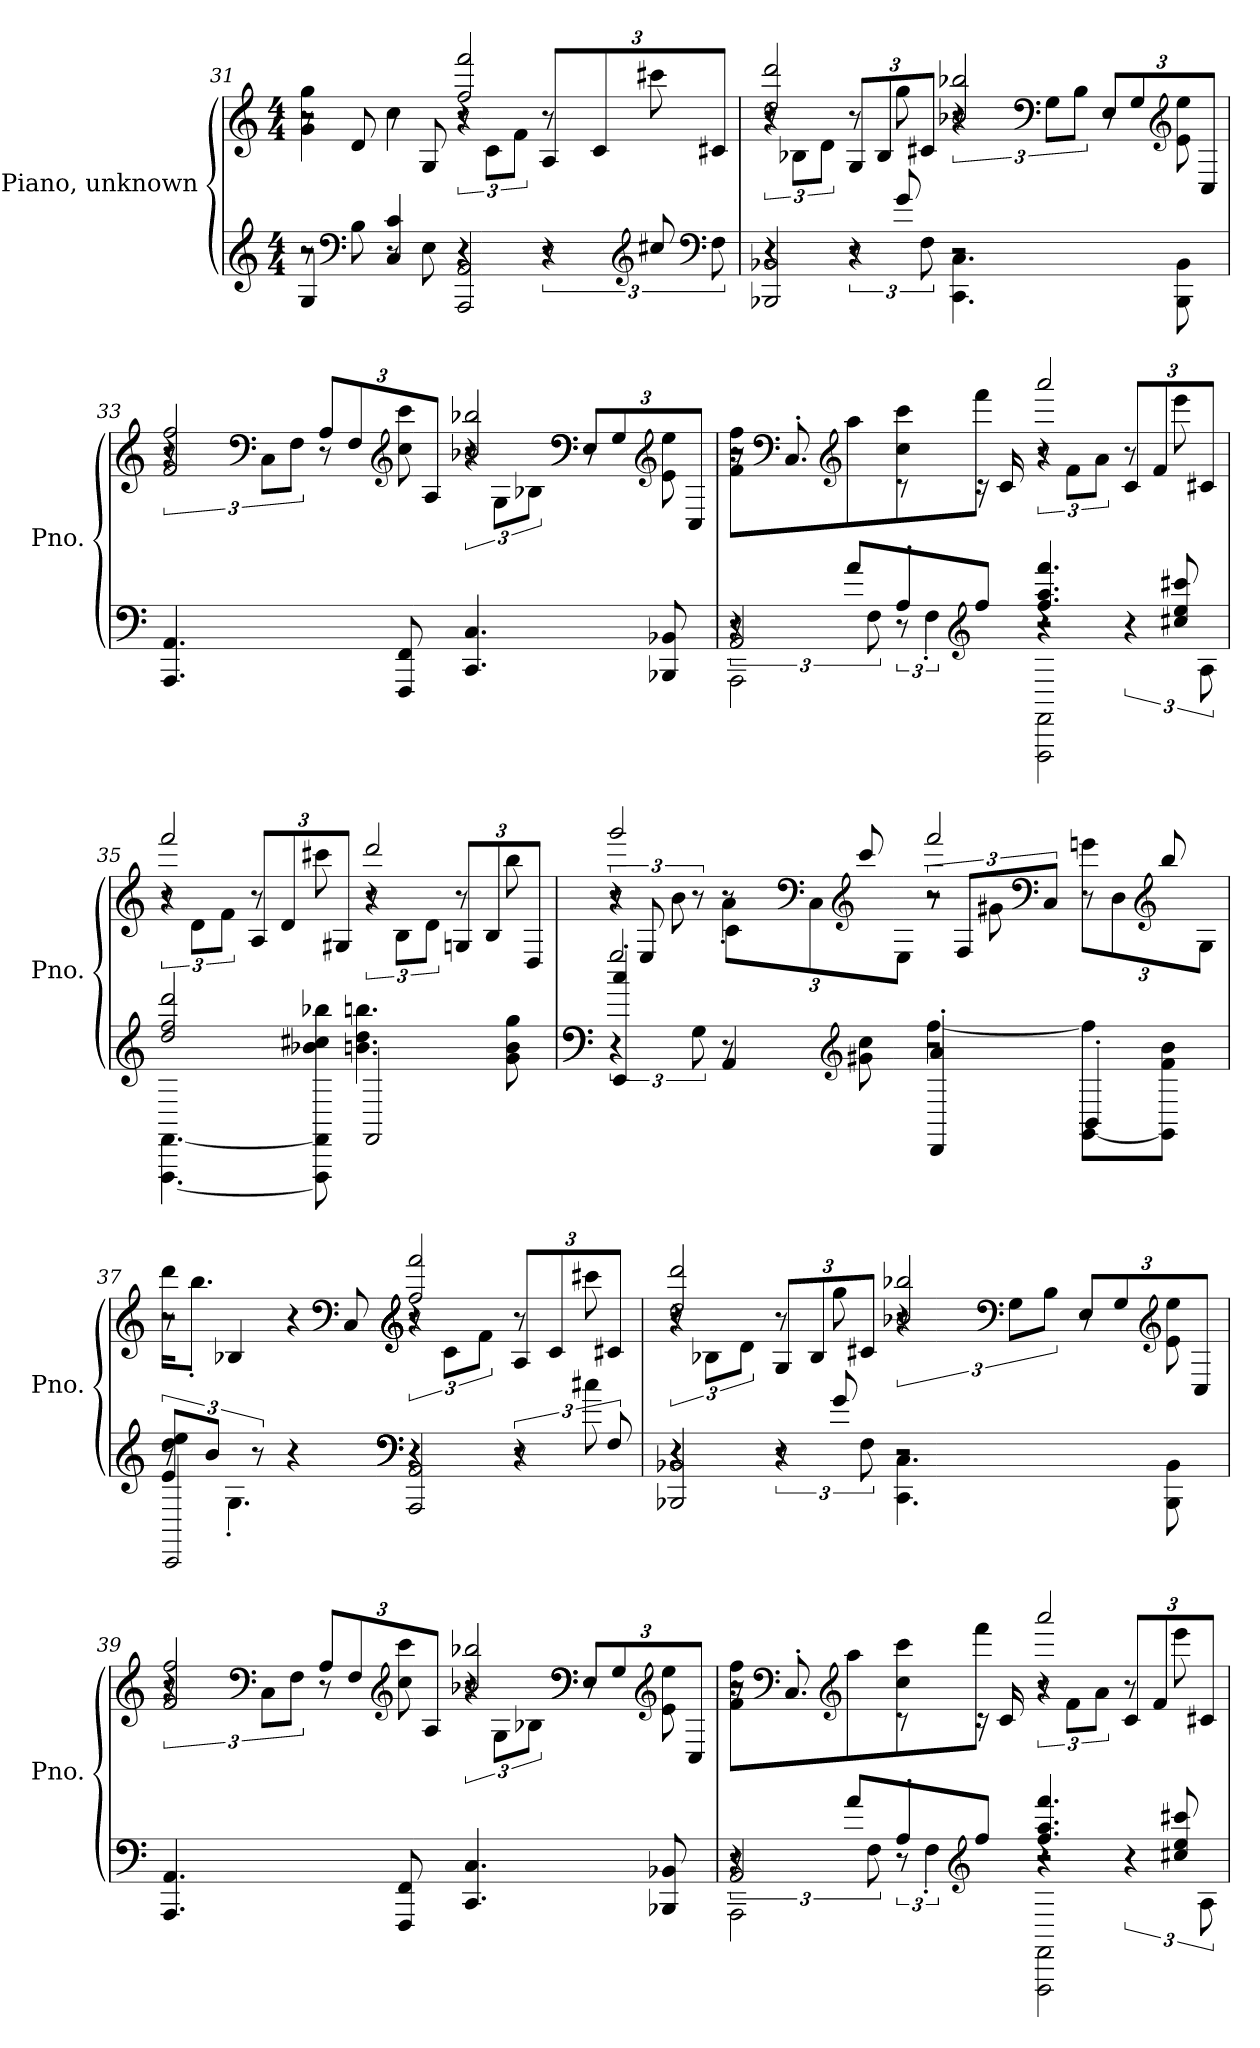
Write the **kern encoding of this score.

**kern	**kern
*part1	*part1
*staff2	*staff1
*I"Piano, unknown	*
*I'Pno.	*
!!LO:LB:g=z
*clefG2	*clefG2
*k[]	*k[]
*M4/4	*M4/4
=31	=31
*^	*^
*	*^	*	*^
4G/	8r	2r	2r	4g\ 4gg\	8r
*clefF4	*	*	*	*	*
.	8B\	.	.	.	8d/
4C/ 4c/	8r	.	.	4cc\	8r
.	8E\	.	.	.	8G/
4r	4r	2AAA/ 2AA/	2ff/ 2fff/	12r	4r
.	.	.	.	12c\L	.
.	.	.	.	12f\J	.
*	*	*	*	*	*Xbrackettup
8r	6r	.	.	8r	12A/L
.	.	.	.	.	12c/
*clefG2	*	*	*	*	*
8cc#X/	.	.	.	8ccc#X\	.
*clefF4	*	*	*	*	*
.	12F\	.	.	.	12c#X/J
=32	=32	=32	=32	=32	=32
*	*	*	*	*brackettup	*
4r	4r	2BBB-X/ 2BB-X/	2dd/ 2ddd/	12r	4r
.	.	.	.	12B-X\L	.
.	.	.	.	12d\J	.
*	*	*	*	*	*Xbrackettup
8r	6r	.	.	8r	12G/L
.	.	.	.	.	12B-/
8g/	.	.	.	8gg\	.
.	12F\	.	.	.	12c#X/J
*	*	*	*	*brackettup	*
2r	4.CC\ 4.C\	2r	2b-X/ 2bb-X/	12r	4r
*	*	*	*clefF4	*	*
.	.	.	.	12G\L	.
.	.	.	.	12B-\J	.
*	*	*	*	*	*Xbrackettup
.	.	.	.	8r	12E/L
.	.	.	.	.	12G/
*	*	*	*clefG2	*	*
.	8BBB-\ 8BB-\	.	.	8e\ 8ee\	.
.	.	.	.	.	12C/J
*v	*v	*v	*	*	*
!!LO:LB:g=z	!!	!!
=33	=33	=33	=33
*	*	*brackettup	*
4.AAA/ 4.AA/	2f/ 2ff/	12r	4r
*	*clefF4	*	*
.	.	12C\L	.
.	.	12F\J	.
*	*	*	*Xbrackettup
.	.	8r	12A/L
.	.	.	12F/
*	*clefG2	*	*
8FFF/ 8FF/	.	8cc\ 8ccc\	.
.	.	.	12A/J
*	*	*brackettup	*
4.CC/ 4.C/	2b-X/ 2bb-X/	12r	4r
.	.	12G\L	.
.	.	12B-X\J	.
*	*clefF4	*	*
*	*	*	*Xbrackettup
.	.	8r	12E/L
.	.	.	12G/
*	*clefG2	*	*
8BBB-X/ 8BB-X/	.	8e\ 8ee\	.
.	.	.	12C/J
=34	=34	=34	=34
*^	*	*	*
*	*^	*	*	*
*	*	*^	*	*	*
8r	6r	2AA/	2AAA\	2r	8f\ 8ff\L	16r
*	*	*	*	*clefF4	*	*
.	.	.	.	.	.	8.C'/
*	*	*	*	*clefG2	*	*
8a/L	.	.	.	.	8aa\	.
.	12F\	.	.	.	.	.
8A'/	12r	.	.	.	8cc\ 8ccc\	8r
.	6F'\	.	.	.	.	.
*clefG2	*	*	*	*	*	*
8ff/J	.	.	.	.	8fff\J	16r
.	.	.	.	.	.	16c/
*	*	*	*	*	*brackettup	*
4.ff/ 4.aa/ 4.fff/	4r	2r	2FFF\ 2FF\	2aaa/	12r	4r
.	.	.	.	.	12f\L	.
.	.	.	.	.	12a\J	.
*	*	*	*	*	*	*Xbrackettup
.	6r	.	.	.	8r	12c/L
.	.	.	.	.	.	12f/
8cc#X/ 8ee/ 8ccc#X/	.	.	.	.	8eee\	.
.	12A\	.	.	.	.	12c#X/J
*	*v	*v	*v	*	*	*
!!LO:LB:g=z	!!	!!
=35	=35	=35	=35	=35
*	*	*	*brackettup	*
2dd/ 2ff/ 2ddd/	[4.FFF\ [4.FF\	2fff/	12r	4r
.	.	.	12d\L	.
.	.	.	12f\J	.
*	*	*	*	*Xbrackettup
.	.	.	8r	12A/L
.	.	.	.	12d/
.	8FFF\] 8FF\] 8b-X\ 8cc#X\ 8bb-X\	.	8ccc#X\	.
.	.	.	.	12G#X/J
*	*	*	*brackettup	*
2FF/	4.bn\ 4.dd\ 4.bbn\	2ddd/	12r	4r
.	.	.	12B\L	.
.	.	.	12d\J	.
*	*	*	*	*Xbrackettup
.	.	.	8r	12Gn/L
.	.	.	.	12B/
.	8g\ 8b\ 8gg\	.	8bb\	.
.	.	.	.	12D/J
*v	*v	*	*	*
*	*v	*v	*v
=36	=36
*clefF4	*
*^	*^
*	*^	*	*^
*	*	*	*	*	*brackettup
*	*	*	*	*	*^
2gg/	6r	4EE/' 4cc/'	2ggg/	4r	12r	8r
.	.	.	.	.	12E/	.
.	.	.	.	.	.	8b\
.	12G\	.	.	.	12r	.
*	*	*	*	*	*	*Xbrackettup
.	8r	4AA/	.	4a'\	8r	12c\L
*	*	*	*clefF4	*	*	*
.	.	.	.	.	.	12C\
*clefG2	*	*	*clefG2	*	*	*
.	8g#X\ 8cc\	.	.	.	8ccc/	.
.	.	.	.	.	.	12E\J
*	*	*	*	*	*brackettup	*
2r	[4ff\	4DD/' 4a/'	2fff/	2r	12r	8r
.	.	.	.	.	12F/L	.
.	.	.	.	.	.	8g#X\
*	*	*	*clefF4	*	*	*
.	.	.	.	.	12C/J	.
*	*	*	*	*	*	*Xbrackettup
.	[8GG\ 8ff\]L	4BB'/	.	.	8r	12gn\L
.	.	.	.	.	.	12D\
*	*	*	*clefG2	*	*	*
.	8GG\] 8f\ 8b\J	.	.	.	8bb/	.
.	.	.	.	.	.	12G\J
*	*	*	*	*	*v	*v
!!LO:LB:g=z
=37	=37	=37	=37	=37	=37
12e/ 12dd/ 12ee/L	8r	2CC/	2r	16ddd\KL	8r
.	.	.	.	8.bb'\J	.
12b/J	.	.	.	.	.
.	4.G'\	.	.	.	4B-X/
12r	.	.	.	.	.
4r	.	.	.	4r	.
*	*	*	*clefF4	*	*
.	.	.	.	.	8C/
*clefF4	*	*	*clefG2	*	*
*	*	*	*	*brackettup	*
4r	4r	2AAA/ 2AA/	2ff/ 2fff/	12r	4r
.	.	.	.	12c\L	.
.	.	.	.	12f\J	.
*	*	*	*	*	*Xbrackettup
6r	8r	.	.	8r	12A/L
.	.	.	.	.	12c/
.	8cc#X\	.	.	8ccc#X\	.
12F/	.	.	.	.	12c#X/J
=38	=38	=38	=38	=38	=38
*	*	*	*	*brackettup	*
4r	4r	2BBB-X/ 2BB-X/	2dd/ 2ddd/	12r	4r
.	.	.	.	12B-X\L	.
.	.	.	.	12d\J	.
*	*	*	*	*	*Xbrackettup
8r	6r	.	.	8r	12G/L
.	.	.	.	.	12B-/
8g/	.	.	.	8gg\	.
.	12F\	.	.	.	12c#X/J
*	*	*	*	*brackettup	*
2r	4.CC\ 4.C\	2r	2b-X/ 2bb-X/	12r	4r
*	*	*	*clefF4	*	*
.	.	.	.	12G\L	.
.	.	.	.	12B-\J	.
*	*	*	*	*	*Xbrackettup
.	.	.	.	8r	12E/L
.	.	.	.	.	12G/
*	*	*	*clefG2	*	*
.	8BBB-\ 8BB-\	.	.	8e\ 8ee\	.
.	.	.	.	.	12C/J
*v	*v	*v	*	*	*
!!LO:LB:g=z	!!	!!
=39	=39	=39	=39
*	*	*brackettup	*
4.AAA/ 4.AA/	2f/ 2ff/	12r	4r
*	*clefF4	*	*
.	.	12C\L	.
.	.	12F\J	.
*	*	*	*Xbrackettup
.	.	8r	12A/L
.	.	.	12F/
*	*clefG2	*	*
8FFF/ 8FF/	.	8cc\ 8ccc\	.
.	.	.	12A/J
*	*	*brackettup	*
4.CC/ 4.C/	2b-X/ 2bb-X/	12r	4r
.	.	12G\L	.
.	.	12B-X\J	.
*	*clefF4	*	*
*	*	*	*Xbrackettup
.	.	8r	12E/L
.	.	.	12G/
*	*clefG2	*	*
8BBB-X/ 8BB-X/	.	8e\ 8ee\	.
.	.	.	12C/J
=40	=40	=40	=40
*^	*	*	*
*	*^	*	*	*
*	*	*^	*	*	*
8r	6r	2AA/	2AAA\	2r	8f\ 8ff\L	16r
*	*	*	*	*clefF4	*	*
.	.	.	.	.	.	8.C'/
*	*	*	*	*clefG2	*	*
8a/L	.	.	.	.	8aa\	.
.	12F\	.	.	.	.	.
8A'/	12r	.	.	.	8cc\ 8ccc\	8r
.	6F'\	.	.	.	.	.
*clefG2	*	*	*	*	*	*
8ff/J	.	.	.	.	8fff\J	16r
.	.	.	.	.	.	16c/
*	*	*	*	*	*brackettup	*
4.ff/ 4.aa/ 4.fff/	4r	2r	2FFF\ 2FF\	2aaa/	12r	4r
.	.	.	.	.	12f\L	.
.	.	.	.	.	12a\J	.
*	*	*	*	*	*	*Xbrackettup
.	6r	.	.	.	8r	12c/L
.	.	.	.	.	.	12f/
8cc#X/ 8ee/ 8ccc#X/	.	.	.	.	8eee\	.
.	12A\	.	.	.	.	12c#X/J
*v	*v	*v	*v	*	*	*
*	*v	*v	*v
=	=
*-	*-
